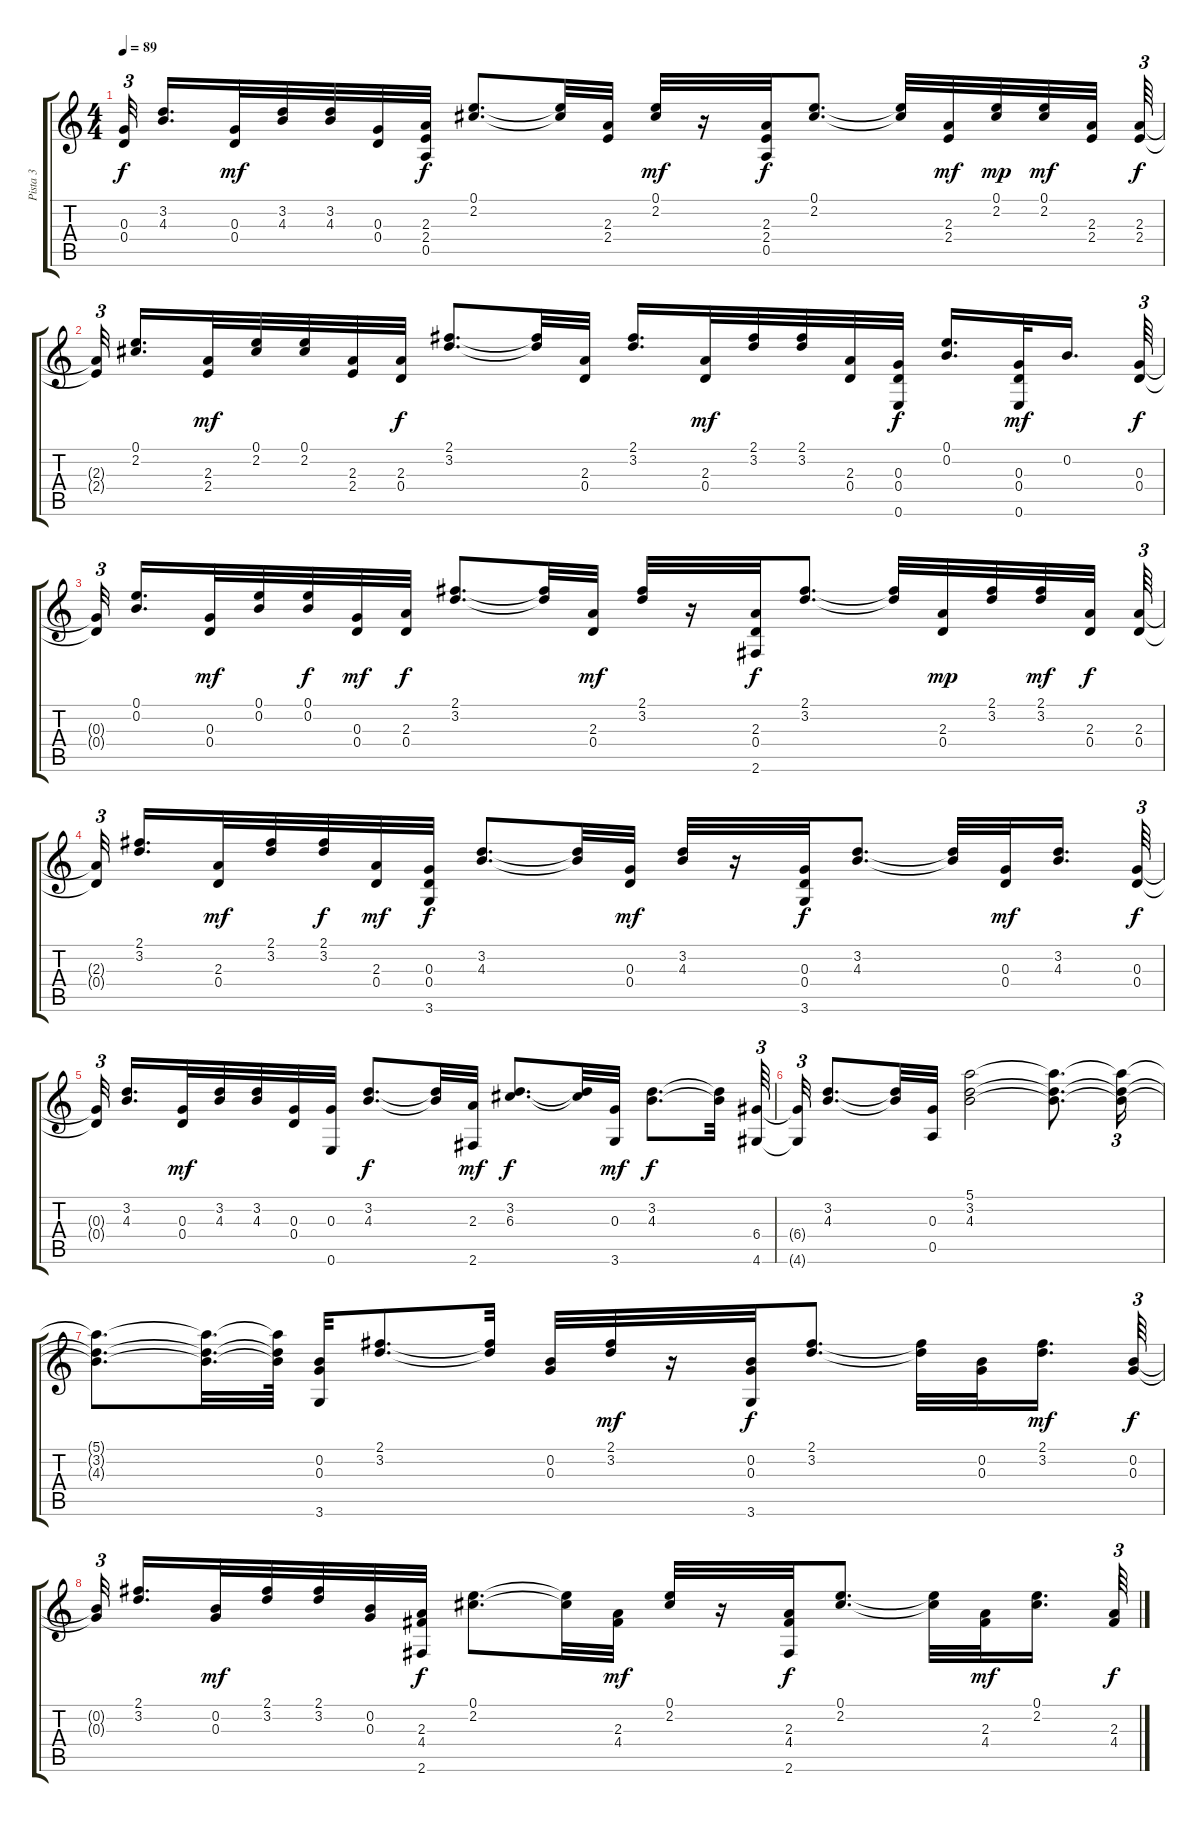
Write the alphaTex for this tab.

\track ("Pista 3" "Pista 3") {instrument acousticguitarsteel}
\staff {score tabs}
\tuning (E4 B3 G3 D3 A2 E2) {hide}
\ts (4 4)
\tempo 89
\clef g2
\ks c
(0.3{t} 0.4{t}).32{tu (3 2) dy f} (3.2 4.3).16{d} (0.3 0.4).32{dy mf} (3.2 4.3).32 (3.2 4.3).32 (0.3 0.4).32 (2.3 2.4 0.5).32{dy f} (0.1 2.2).8{d} (0.1{t} 2.2{t}).32 (2.3 2.4).32 (0.1 2.2).32{dy mf} r.16 (2.3 2.4 0.5).32{dy f} (0.1 2.2).8{d} (0.1{t} 2.2{t}).32 (2.3 2.4).32{dy mf} (0.1 2.2).32{dy mp} (0.1 2.2).32{dy mf} (2.3 2.4).32 (2.3 2.4).64{tu (3 2) dy f} |
(2.3{t} 2.4{t}).32{tu (3 2)} (0.1 2.2).16{d} (2.3 2.4).32{dy mf} (0.1 2.2).32 (0.1 2.2).32 (2.3 2.4).32 (2.3 0.4).32{dy f} (2.1 3.2).8{d} (2.1{t} 3.2{t}).32 (2.3 0.4).32 (2.1 3.2).16{d} (2.3 0.4).32{dy mf} (2.1 3.2).32 (2.1 3.2).32 (2.3 0.4).32 (0.3 0.4 0.6).32{dy f} (0.1 0.2).16{d} (0.3 0.4 0.6).32{dy mf} 0.2.16{d} (0.3 0.4).64{tu (3 2) dy f} |
(0.3{t} 0.4{t}).32{tu (3 2)} (0.1 0.2).16{d} (0.3 0.4).32{dy mf} (0.1 0.2).32 (0.1 0.2).32{dy f} (0.3 0.4).32{dy mf} (2.3 0.4).32{dy f} (2.1 3.2).8{d} (2.1{t} 3.2{t}).32 (2.3 0.4).32{dy mf} (2.1 3.2).32 r.16 (2.3 0.4 2.6).32{dy f} (2.1 3.2).8{d} (2.1{t} 3.2{t}).32 (2.3 0.4).32{dy mp} (2.1 3.2).32 (2.1 3.2).32{dy mf} (2.3 0.4).32{dy f} (2.3 0.4).64{tu (3 2)} |
(2.3{t} 0.4{t}).32{tu (3 2)} (2.1 3.2).16{d} (2.3 0.4).32{dy mf} (2.1 3.2).32 (2.1 3.2).32{dy f} (2.3 0.4).32{dy mf} (0.3 0.4 3.6).32{dy f} (3.2 4.3).8{d} (3.2{t} 4.3{t}).32 (0.3 0.4).32{dy mf} (3.2 4.3).32 r.16 (0.3 0.4 3.6).32{dy f} (3.2 4.3).8{d} (3.2{t} 4.3{t}).32 (0.3 0.4).32{dy mf} (3.2 4.3).16{d} (0.3 0.4).64{tu (3 2) dy f} |
(0.3{t} 0.4{t}).32{tu (3 2)} (3.2 4.3).16{d} (0.3 0.4).32{dy mf} (3.2 4.3).32 (3.2 4.3).32 (0.3 0.4).32 (0.3 0.6).32 (3.2 4.3).8{d dy f} (3.2{t} 4.3{t}).32 (2.3 2.6).32{dy mf} (3.2 6.3).8{d dy f} (3.2{t} 6.3{t}).32 (0.3 3.6).32{dy mf} (3.2 4.3).8{d dy f} (3.2{t} 4.3{t}).32 (6.4 4.6).64{tu (3 2)} |
(6.4{t} 4.6{t}).32{tu (3 2)} (3.2 4.3).8{d} (3.2{t} 4.3{t}).32 (0.3 0.5).32 (5.1 3.2 4.3).2 (5.1{t} 3.2{t} 4.3{t}).8{d} (5.1{t} 3.2{t} 4.3{t}).16{tu (3 2)} |
(5.1{t} 3.2{t} 4.3{t}).8{d} (5.1{t} 3.2{t} 4.3{t}).32{d} (5.1{t} 3.2{t} 4.3{t}).64 (0.2 0.3 3.6).32 (2.1 3.2).8{d} (2.1{t} 3.2{t}).32 (0.2 0.3).32 (2.1 3.2).32{dy mf} r.16 (0.2 0.3 3.6).32{dy f} (2.1 3.2).8{d} (2.1{t} 3.2{t}).32 (0.2 0.3).32 (2.1 3.2).16{d dy mf} (0.2 0.3).64{tu (3 2) dy f} |
(0.2{t} 0.3{t}).32{tu (3 2)} (2.1 3.2).16{d} (0.2 0.3).32{dy mf} (2.1 3.2).32 (2.1 3.2).32 (0.2 0.3).32 (2.3 4.4 2.6).32{dy f} (0.1 2.2).8{d} (0.1{t} 2.2{t}).32 (2.3 4.4).32{dy mf} (0.1 2.2).32 r.16 (2.3 4.4 2.6).32{dy f} (0.1 2.2).8{d} (0.1{t} 2.2{t}).32 (2.3 4.4).32{dy mf} (0.1 2.2).16{d} (2.3 4.4).64{tu (3 2) dy f}
